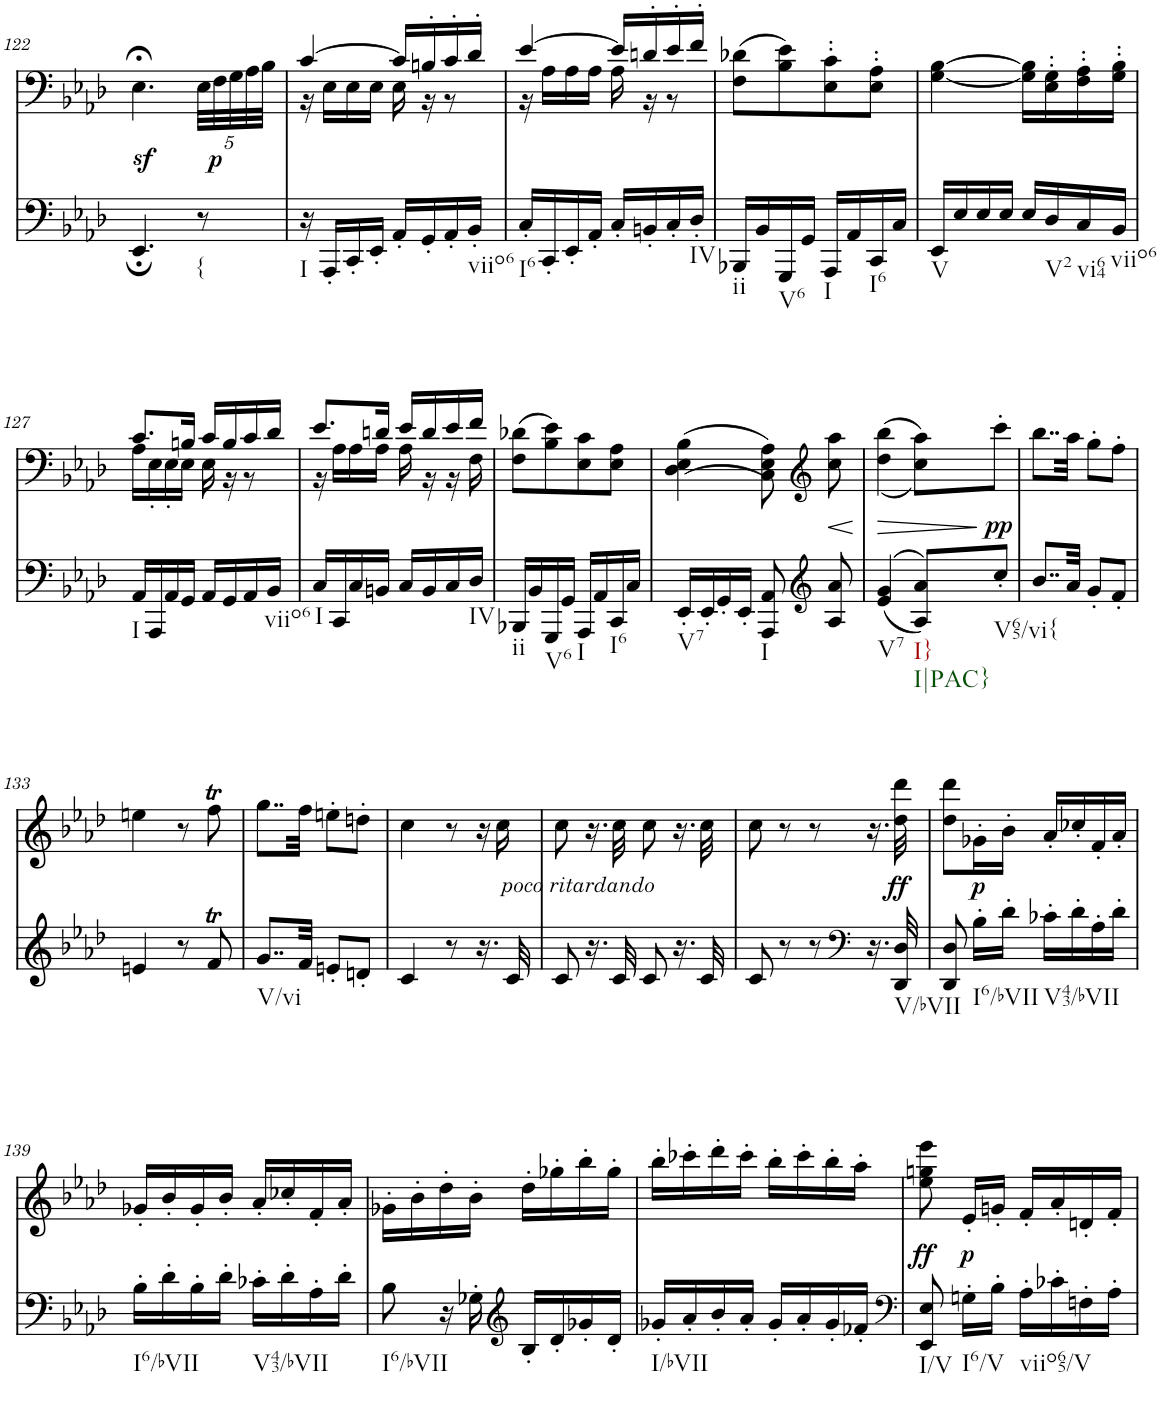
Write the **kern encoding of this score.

**kern	**dynam	**kern	**text	**dynam
*part2	*part2	*part1	*part1	*part1
*staff2	*staff2	*staff1	*staff1	*staff1
*I"piano	*	*I"piano	*	*
*I'Pno	*	*I'Pno	*	*
!!LO:PB:g=z
*clefF4	*	*clefF4	*	*
*k[b-e-a-d-]	*	*k[b-e-a-d-]	*	*
*A-:	*	*A-:	*	*
*M2/4	*	*M2/4	*	*
=122	=122	=122	=122	=122
4.EE-;/	.	4.E-z<;<\	.	.
*	*	*Xbrackettup	*	*
!LO:TX:b:t={	!	!	!	!
!	!LO:DY:a	!	!LO:LY:b	!
8r	p	40E-\LLL	p	.
.	.	40F\	.	.
.	.	40G\	.	.
.	.	40A-\	.	.
.	.	40B-\JJJ	.	.
=123	=123	=123	=123	=123
*	*	*^	*	*
!LO:TX:b:t=I	!	!	!	!	!
16r	.	[4c/	16r	.	.
16AAA-'/LL	.	.	16E-\LL	.	.
16CC'/	.	.	16E-\	.	.
16EE-'/JJ	.	.	16E-\JJ	.	.
16AA-'/LL	.	16c/LL]	16E-\	.	.
16GG'/	.	16Bn'/	16r	.	.
16AA-'/	.	16c'/	8r	.	.
!LO:TX:b:t=viio6	!	!	!	!	!
16BB-'/JJ	.	16d-'/JJ	.	.	.
=124	=124	=124	=124	=124	=124
!LO:TX:b:t=I6	!	!	!	!	!
16C'/LL	.	[4e-/	16r	.	.
16CC'/	.	.	16A-\LL	.	.
16EE-'/	.	.	16A-\	.	.
16AA-'/JJ	.	.	16A-\JJ	.	.
16C'/LL	.	16e-/LL]	16A-\	.	.
16BBn'/	.	16dn'/	16r	.	.
16C'/	.	16e-'/	8r	.	.
!LO:TX:b:t=IV	!	!	!	!	!
16D-'/JJ	.	16f'/JJ	.	.	.
*	*	*v	*v	*	*
=125	=125	=125	=125	=125
!LO:TX:b:t=ii	!	!	!	!
16BBB-X/LL	.	(8F\ 8d-X\L	.	.
16BB-/	.	.	.	.
!LO:TX:b:t=V6	!	!	!	!
16GGG/	.	8B-\ 8e-\)	.	.
16GG/JJ	.	.	.	.
!LO:TX:b:t=I	!	!	!	!
16AAA-/LL	.	8E-\' 8c\'	.	.
16AA-/	.	.	.	.
!LO:TX:b:t=I6	!	!	!	!
16CC/	.	8E-\' 8A-\'J	.	.
16C/JJ	.	.	.	.
=126	=126	=126	=126	=126
!LO:TX:b:t=V	!	!	!	!
16EE-/LL	.	[4G\ [4B-\	.	.
16E-/	.	.	.	.
16E-/	.	.	.	.
16E-/JJ	.	.	.	.
16E-/LL	.	16G\] 16B-\]LL	.	.
!LO:TX:b:t=V2	!	!	!	!
16D-/	.	16E-\' 16G\'	.	.
!LO:TX:b:t=vi64	!	!	!	!
16C/	.	16F\' 16A-\'	.	.
!LO:TX:b:t=viio6	!	!	!	!
16BB-/JJ	.	16G\' 16B-\'JJ	.	.
!!LO:LB:g=z
=127	=127	=127	=127	=127
*	*	*^	*	*
!LO:TX:b:t=I	!	!	!	!	!
16AA-/LL	.	8.c/L	16A-\LL	.	.
16AAA-/	.	.	16E-'\	.	.
16AA-/	.	.	16E-'\	.	.
16GG/JJ	.	16Bn/Jk	16E-\JJ	.	.
16AA-/LL	.	16c/LL	16E-\	.	.
16GG/	.	16B/	16r	.	.
16AA-/	.	16c/	8r	.	.
!LO:TX:b:t=viio6	!	!	!	!	!
16BB-/JJ	.	16d-/JJ	.	.	.
=128	=128	=128	=128	=128	=128
!LO:TX:b:t=I	!	!	!	!	!
16C/LL	.	8.e-/L	16r	.	.
16CC/	.	.	16A-\LL	.	.
16C/	.	.	16A-\	.	.
16BBn/JJ	.	16dn/Jk	16A-\JJ	.	.
16C/LL	.	16e-/LL	16A-\	.	.
16BB/	.	16d/	16r	.	.
16C/	.	16e-/	16r	.	.
!LO:TX:b:t=IV	!	!	!	!	!
16D-/JJ	.	16f/JJ	16F\	.	.
=129	=129	=129	=129	=129	=129
!LO:TX:b:t=ii	!	!	!	!	!
*	*	*v	*v	*	*
16BBB-X/LL	.	(8F\ 8d-X\L	.	.
16BB-/	.	.	.	.
!LO:TX:b:t=V6	!	!	!	!
16GGG/	.	8B-\ 8e-\)	.	.
16GG/JJ	.	.	.	.
!LO:TX:b:t=I	!	!	!	!
16AAA-/LL	.	8E-\ 8c\	.	.
16AA-/	.	.	.	.
!LO:TX:b:t=I6	!	!	!	!
16CC/	.	8E-\ 8A-\J	.	.
16C/JJ	.	.	.	.
=130	=130	=130	=130	=130
!LO:TX:b:t=V7	!	!	!	!
16EE-'/LL	.	(>(4D-\ 4E-\ 4B-\	.	.
16EE-'/	.	.	.	.
16GG'/	.	.	.	.
16EE-'/JJ	.	.	.	.
!LO:TX:b:t=I	!	!	!	!
8AAA-/ 8AA-/	.	8C\ 8E-\ 8A-\))	.	.
*clefG2	*	*clefG2	*	*
!	!	!	!	!LO:HP:b
8A-/ 8a-/	.	8cc\ 8aa-\	.	<
.	.	.	.	[
=131	=131	=131	=131	=131
!LO:TX:b:t=V7	!	!	!	!
!	!	!	!LO:LY:b	!LO:HP:b
(>(4e-/ 4g/	.	(<(4dd-\ 4bb-\	>	>
!LO:TX:b:t=I}	!	!	!	!
!LO:TX:b:t=I|PAC}	!	!	!	!
8A-/ 8a-/L))	.	8cc\ 8aa-\L))	.	.
!LO:TX:b:t=V65/vi{	!	!	!	!
!	!	!	!LO:LY:b	!LO:DY:n=1:b
8cc'/J	.	8ccc'\J	pp	] pp
=132	=132	=132	=132	=132
8..b-/L	.	8..bb-\L	.	.
32a-/Jkk	.	32aa-\Jkk	.	.
8g'/L	.	8gg'\L	.	.
8f'/J	.	8ff'\J	.	.
!!LO:LB:g=z
=133	=133	=133	=133	=133
4en/	.	4een\	.	.
8r	.	8r	.	.
8fT/	.	8ffT\	.	.
=134	=134	=134	=134	=134
!LO:TX:b:t=V/vi	!	!	!	!
8..g/L	.	8..gg\L	.	.
32f/Jkk	.	32ff\Jkk	.	.
8en'/L	.	8een'\L	.	.
8dn'/J	.	8ddn'\J	.	.
=135	=135	=135	=135	=135
4c/	.	4cc\	.	.
8r	.	8r	.	.
16.r	.	16r	.	.
.	.	16cc\	.	.
32c/	.	.	.	.
=136	=136	=136	=136	=136
!	!	!	!	!LO:DY:b
8c/	.	8cc\	.	other-dynamics
16.r	.	16.r	.	.
32c/	.	32cc\	.	.
8c/	.	8cc\	.	.
16.r	.	16.r	.	.
32c/	.	32cc\	.	.
=137	=137	=137	=137	=137
8c/	.	8cc\	.	.
8r	.	8r	.	.
8r	.	8r	.	.
*clefF4	*	*	*	*
16.r	.	16.r	.	.
!LO:TX:b:t=V/bVII	!	!	!	!
!	!	!	!LO:LY:b	!LO:DY:b
32DD-/ 32D-/	.	32dd-\ 32ddd-\	ff	ff
=138	=138	=138	=138	=138
8DD-/ 8D-/	.	8dd-\ 8ddd-\L	.	.
!LO:TX:b:t=I6/bVII	!	!	!	!
!	!	!	!LO:LY:b	!LO:DY:b
16B-'\LL	.	16g-X'\L	p	p
16d-'\JJ	.	16b-'\JJ	.	.
!LO:TX:b:t=V43/bVII	!	!	!	!
16c-X'\LL	.	16a-'/LL	.	.
16d-'\	.	16cc-X'/	.	.
16A-'\	.	16f'/	.	.
16d-'\JJ	.	16a-'/JJ	.	.
!!LO:LB:g=z
=139	=139	=139	=139	=139
!LO:TX:b:t=I6/bVII	!	!	!	!
16B-'\LL	.	16g-X'/LL	.	.
16d-'\	.	16b-'/	.	.
16B-'\	.	16g-'/	.	.
16d-'\JJ	.	16b-'/JJ	.	.
!LO:TX:b:t=V43/bVII	!	!	!	!
16c-X'\LL	.	16a-'/LL	.	.
16d-'\	.	16cc-X'/	.	.
16A-'\	.	16f'/	.	.
16d-'\JJ	.	16a-'/JJ	.	.
=140	=140	=140	=140	=140
!LO:TX:b:t=I6/bVII	!	!	!	!
8B-\	.	16g-X'\LL	.	.
.	.	16b-'\	.	.
16r	.	16dd-'\	.	.
16G-X'\	.	16b-'\JJ	.	.
*clefG2	*	*	*	*
16B-'/LL	.	16dd-'\LL	.	.
16d-'/	.	16gg-X'\	.	.
16g-X'/	.	16bb-'\	.	.
16d-'/JJ	.	16gg-'\JJ	.	.
=141	=141	=141	=141	=141
!LO:TX:b:t=I/bVII	!	!	!	!
16g-X'/LL	.	16bb-'\LL	.	.
16a-'/	.	16ccc-X'\	.	.
16b-'/	.	16ddd-'\	.	.
16a-'/JJ	.	16ccc-'\JJ	.	.
16g-'/LL	.	16bb-'\LL	.	.
16a-'/	.	16ccc-'\	.	.
16g-'/	.	16bb-'\	.	.
16f-X'/JJ	.	16aa-'\JJ	.	.
=142	=142	=142	=142	=142
*clefF4	*	*	*	*
!LO:TX:b:t=I/V	!	!	!	!
!	!	!	!LO:LY:b	!LO:DY:b
8EE-/ 8E-/	.	8ee-\ 8ggn\ 8eee-\	ff	ff
!LO:TX:b:t=I6/V	!	!	!	!
!	!	!	!LO:LY:b	!LO:DY:b
16Gn'\LL	.	16e-'/LL	p	p
16B-'\JJ	.	16gn'/JJ	.	.
!LO:TX:b:t=viio65/V	!	!	!	!
16A-'\LL	.	16f'/LL	.	.
16c-X'\	.	16a-'/	.	.
16Fn'\	.	16dn'/	.	.
16A-'\JJ	.	16f'/JJ	.	.
=	=	=	=	=
*-	*-	*-	*-	*-
